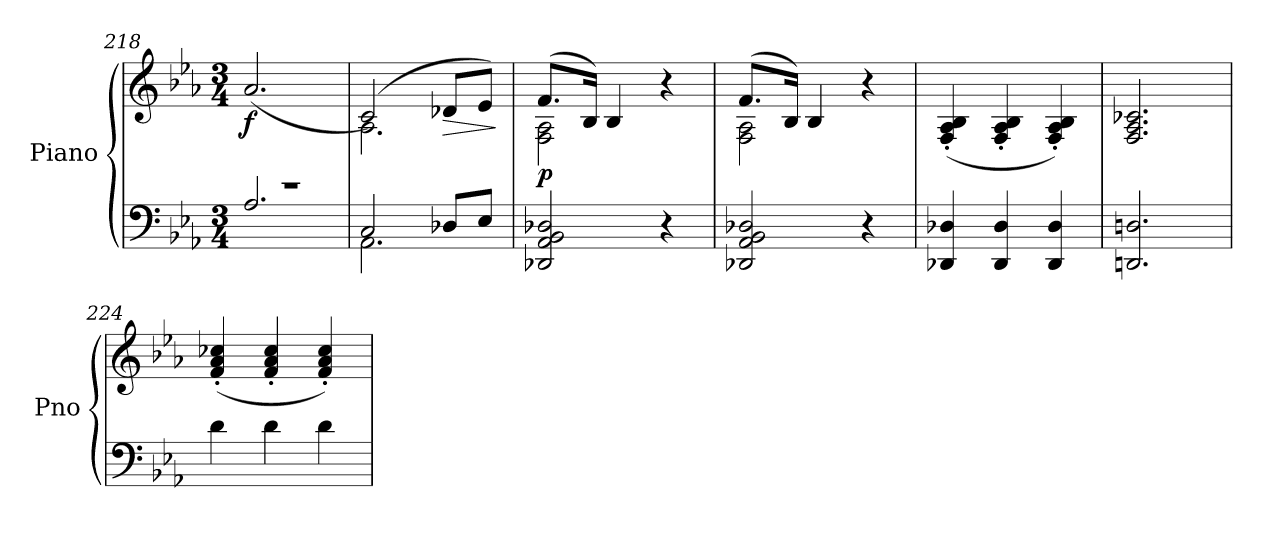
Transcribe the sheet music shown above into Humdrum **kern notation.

**kern	**kern	**dynam
*part1	*part1	*part1
*staff2	*staff1	*staff1/2
*I"Piano	*	*
*I'Pno	*	*
*clefF4	*clefG2	*
*k[b-e-a-]	*k[b-e-a-]	*
*E-:	*E-:	*
*M3/4	*M3/4	*
=218	=218	=218
*^	*	*
!	!	!	!LO:DY:b
2.r	2.A-/	(<2.a-/	f
=219	=219	=219	=219
*	*	*^	*
2C/	2.AA-\	(>2c/)	2.A-\	.
!	!	!	!	!LO:HP:b
8D-X/L	.	8d-X/L	.	>
8E-/J	.	8e-/J)	.	.
*v	*v	*	*	*
*	*v	*v	*
.	.	]
=220	=220	=220
*	*^	*
!	!	!	!LO:DY:b
2DD-X/ 2AA-/ 2BB-/ 2D-X/	(>8.f/L	2F\ 2A-\	p
.	16B-/Jk)	.	.
.	4B-/	.	.
4r	4r	4ryy	.
!!LO:LB:g=z	!!
=221	=221	=221	=221
2DD-X/ 2AA-/ 2BB-/ 2D-X/	(>8.f/L	2F\ 2A-\	.
.	16B-/Jk)	.	.
.	4B-/	.	.
4r	4r	4ryy	.
*	*v	*v	*
=222	=222	=222
4DD-X/ 4D-X/	(<4F/' 4A-/' 4B-/'	.
4DD-/ 4D-/	4F/' 4A-/' 4B-/'	.
4DD-/ 4D-/	4F/' 4A-/' 4B-/')	.
=223	=223	=223
2.DDn/ 2.Dn/	2.F/ 2.A-/ 2.c-X/	.
=224	=224	=224
4d\	(<4f/' 4a-/' 4cc-X/'	.
4d\	4f/' 4a-/' 4cc-/'	.
4d\	4f/' 4a-/' 4cc-/')	.
=	=	=
*-	*-	*-
